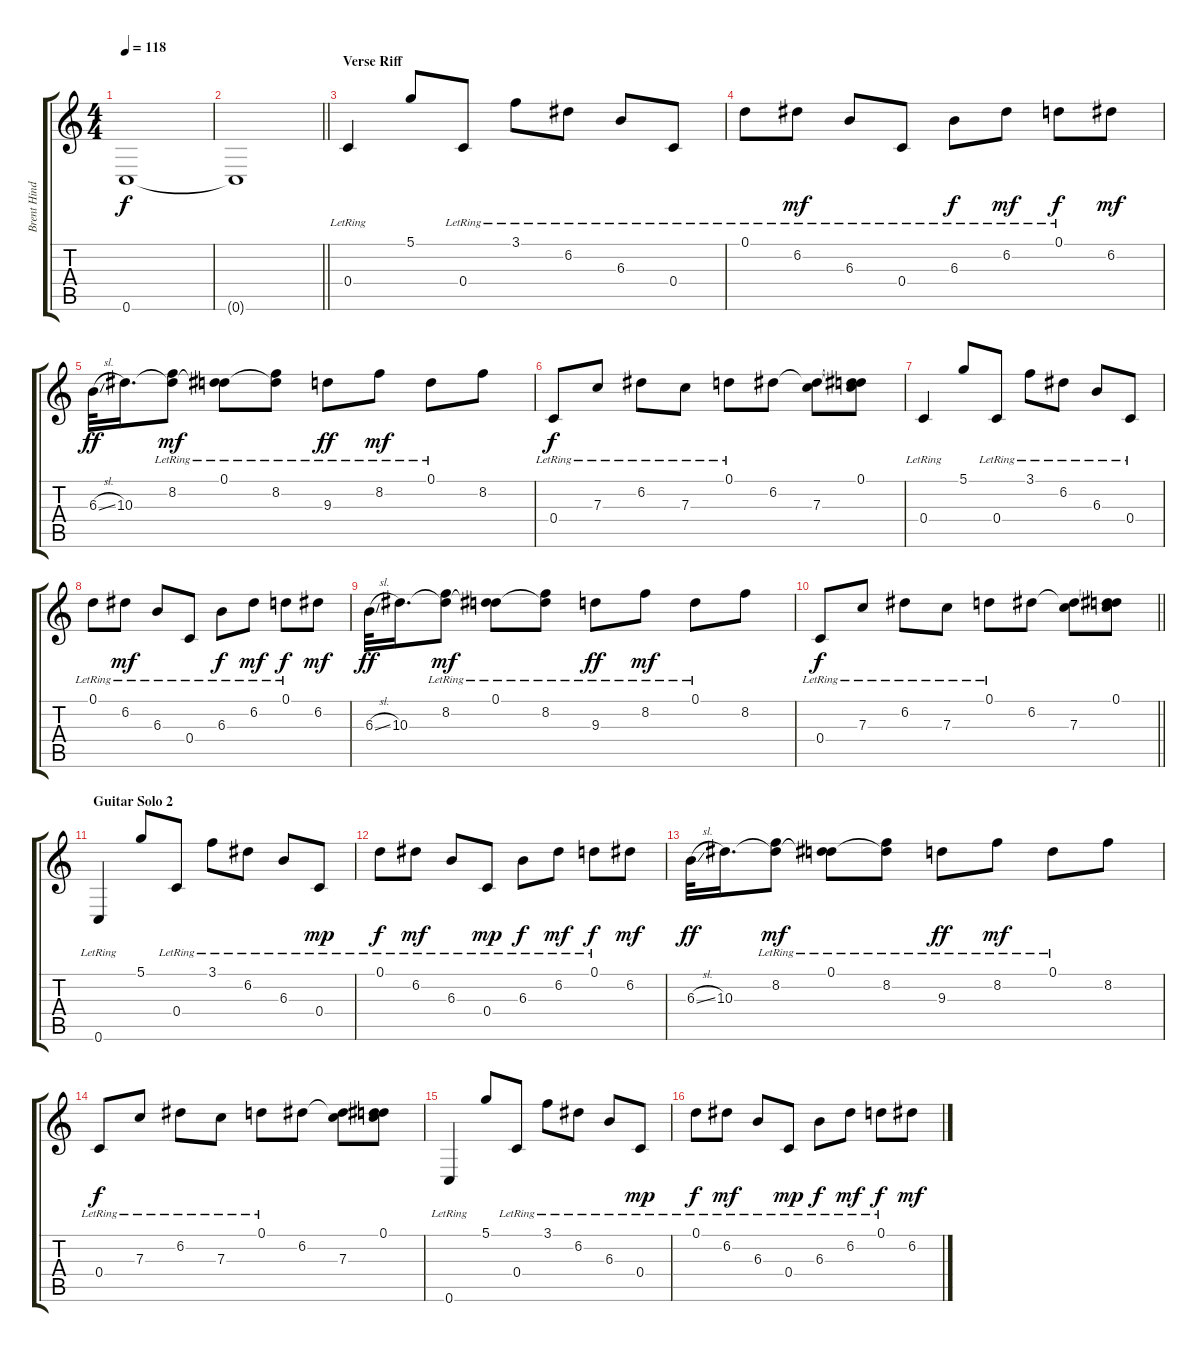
\track ("Brent Hinds - Guitar (Acoustic)" "Brent Hind") {instrument acousticguitarsteel}
\staff {score tabs}
\tuning (D4 A3 F3 C3 G2 C2) {hide}
\ts (4 4)
\tempo 118
\clef g2
\ks c
0.6.1{dy f} |
\barLineRight lightlight
0.6{t}.1 |
\section ("" "Verse Riff")
0.4{lr}.4{balance 0} 5.1.8 0.4{lr}.8 3.1{lr}.8 6.2{lr}.8 6.3{lr}.8 0.4{lr}.8 |
0.1{lr}.8 6.2{lr}.8{dy mf} 6.3{lr}.8 0.4{lr}.8 6.3{lr}.8{dy f} 6.2{lr}.8{dy mf} 0.1{lr}.8{dy f} 6.2.8{dy mf} |
6.3{sl}.32{dy ff} 10.3.16{d} (8.2{lr} 10.3{t}).8{dy mf} (0.1{lr} 10.3{t}).8 (8.2{lr} 10.3{t}).8 9.3{lr}.8{dy ff} 8.2{lr}.8{dy mf} 0.1{lr}.8 8.2.8 |
0.4{lr}.8{dy f} 7.3{lr}.8 6.2{lr}.8 7.3{lr}.8 0.1{lr}.8 6.2.8 (6.2{t} 7.3).8 (0.1 6.2{t} 7.3{t}).8 |
0.4{lr}.4 5.1.8 0.4{lr}.8 3.1{lr}.8 6.2{lr}.8 6.3{lr}.8 0.4{lr}.8 |
0.1{lr}.8 6.2{lr}.8{dy mf} 6.3{lr}.8 0.4{lr}.8 6.3{lr}.8{dy f} 6.2{lr}.8{dy mf} 0.1{lr}.8{dy f} 6.2.8{dy mf} |
6.3{sl}.32{dy ff} 10.3.16{d} (8.2{lr} 10.3{t}).8{dy mf} (0.1{lr} 10.3{t}).8 (8.2{lr} 10.3{t}).8 9.3{lr}.8{dy ff} 8.2{lr}.8{dy mf} 0.1{lr}.8 8.2.8 |
\barLineRight lightlight
0.4{lr}.8{dy f} 7.3{lr}.8 6.2{lr}.8 7.3{lr}.8 0.1{lr}.8 6.2.8 (6.2{t} 7.3).8 (0.1 6.2{t} 7.3{t}).8 |
\section ("" "Guitar Solo 2")
0.6{lr}.4{balance 2} 5.1.8 0.4{lr}.8 3.1{lr}.8 6.2{lr}.8 6.3{lr}.8 0.4{lr}.8{dy mp} |
0.1{lr}.8{dy f} 6.2{lr}.8{dy mf} 6.3{lr}.8 0.4{lr}.8{dy mp} 6.3{lr}.8{dy f} 6.2{lr}.8{dy mf} 0.1{lr}.8{dy f} 6.2.8{dy mf} |
6.3{sl}.32{dy ff} 10.3.16{d} (8.2{lr} 10.3{t}).8{dy mf} (0.1{lr} 10.3{t}).8 (8.2{lr} 10.3{t}).8 9.3{lr}.8{dy ff} 8.2{lr}.8{dy mf} 0.1{lr}.8 8.2.8 |
0.4{lr}.8{dy f} 7.3{lr}.8 6.2{lr}.8 7.3{lr}.8 0.1{lr}.8 6.2.8 (6.2{t} 7.3).8 (0.1 6.2{t} 7.3{t}).8 |
0.6{lr}.4 5.1.8 0.4{lr}.8 3.1{lr}.8 6.2{lr}.8 6.3{lr}.8 0.4{lr}.8{dy mp} |
0.1{lr}.8{dy f} 6.2{lr}.8{dy mf} 6.3{lr}.8 0.4{lr}.8{dy mp} 6.3{lr}.8{dy f} 6.2{lr}.8{dy mf} 0.1{lr}.8{dy f} 6.2.8{dy mf}
